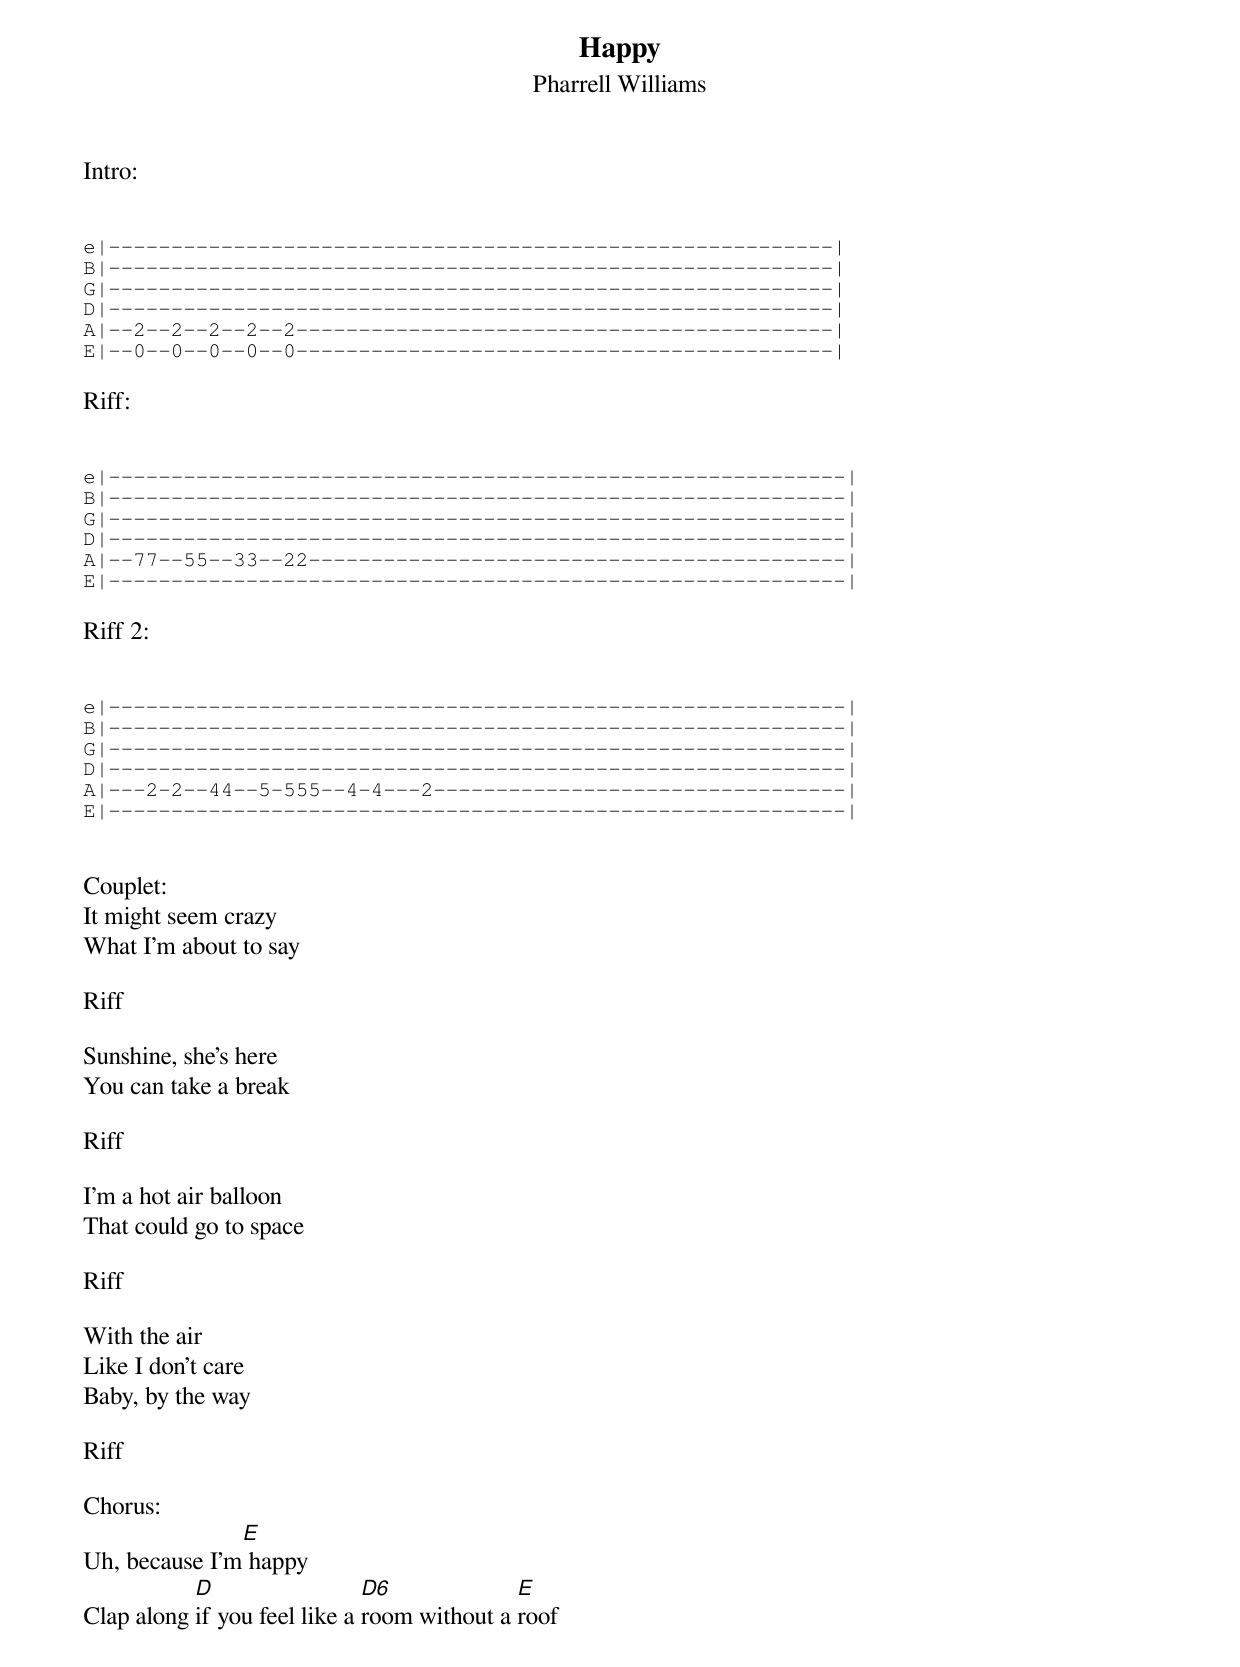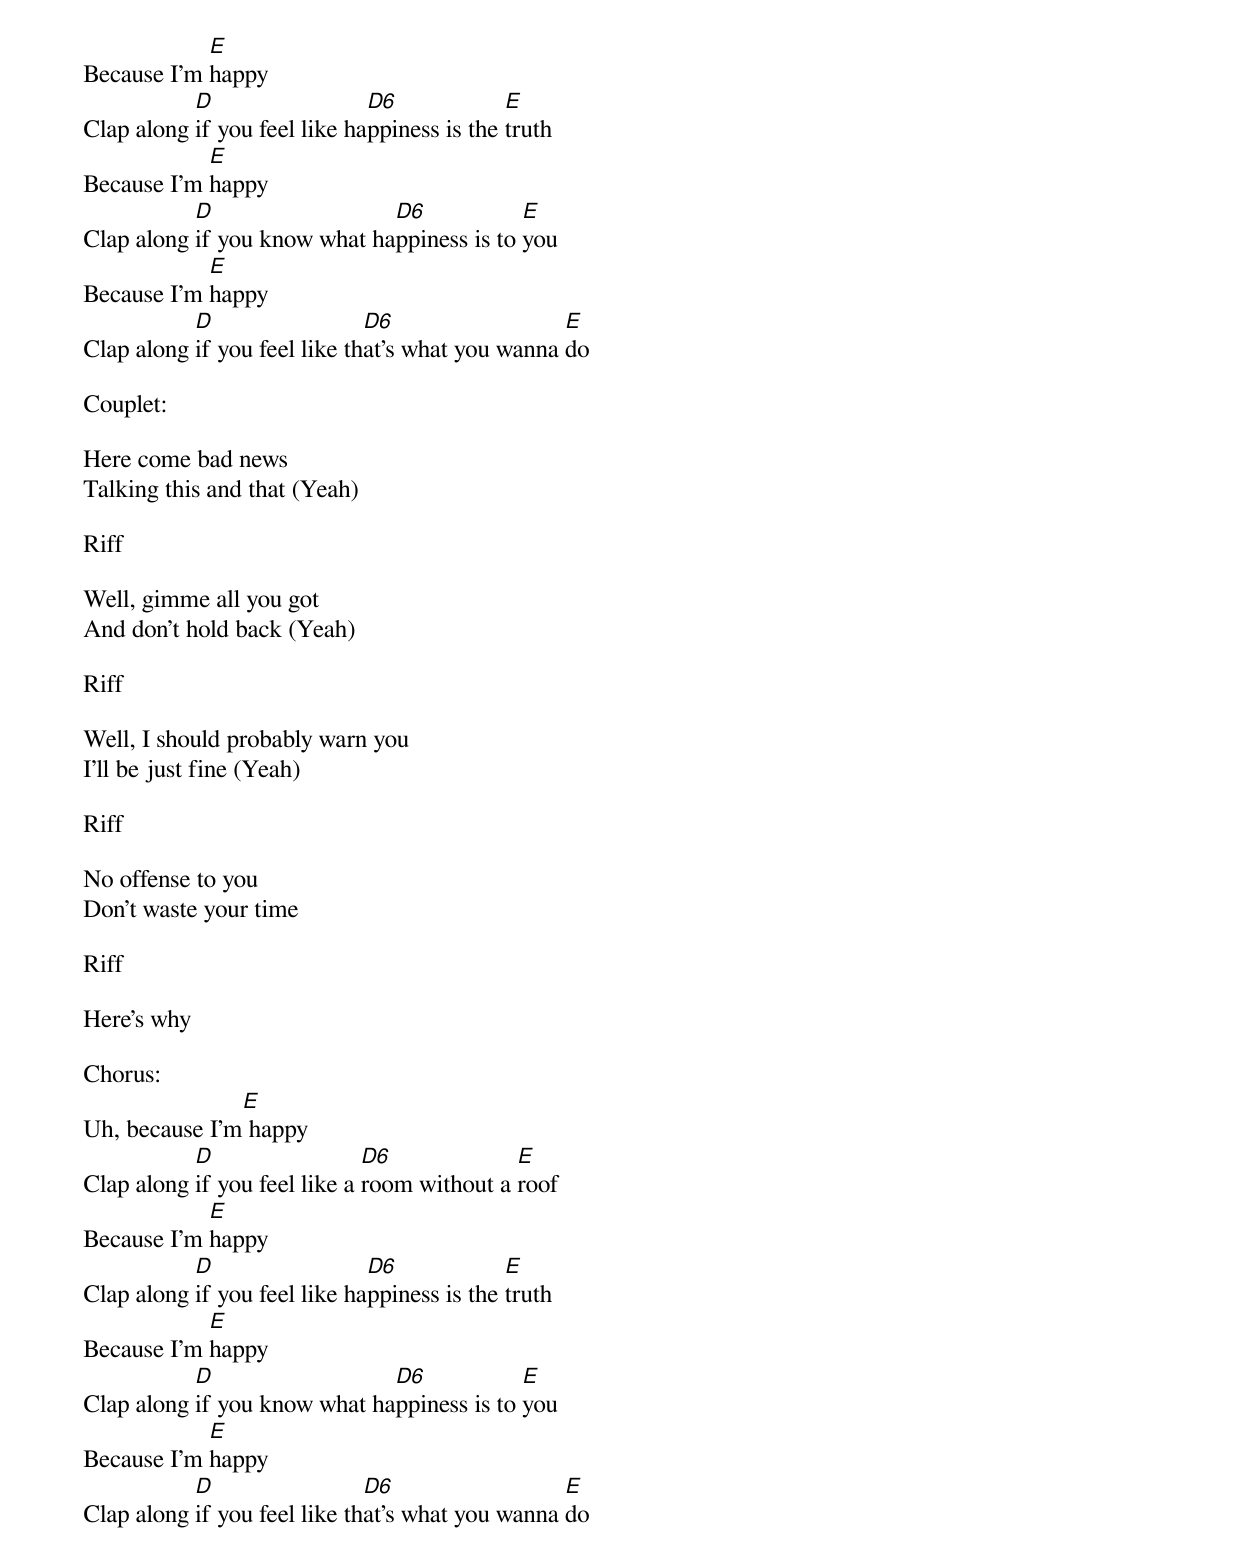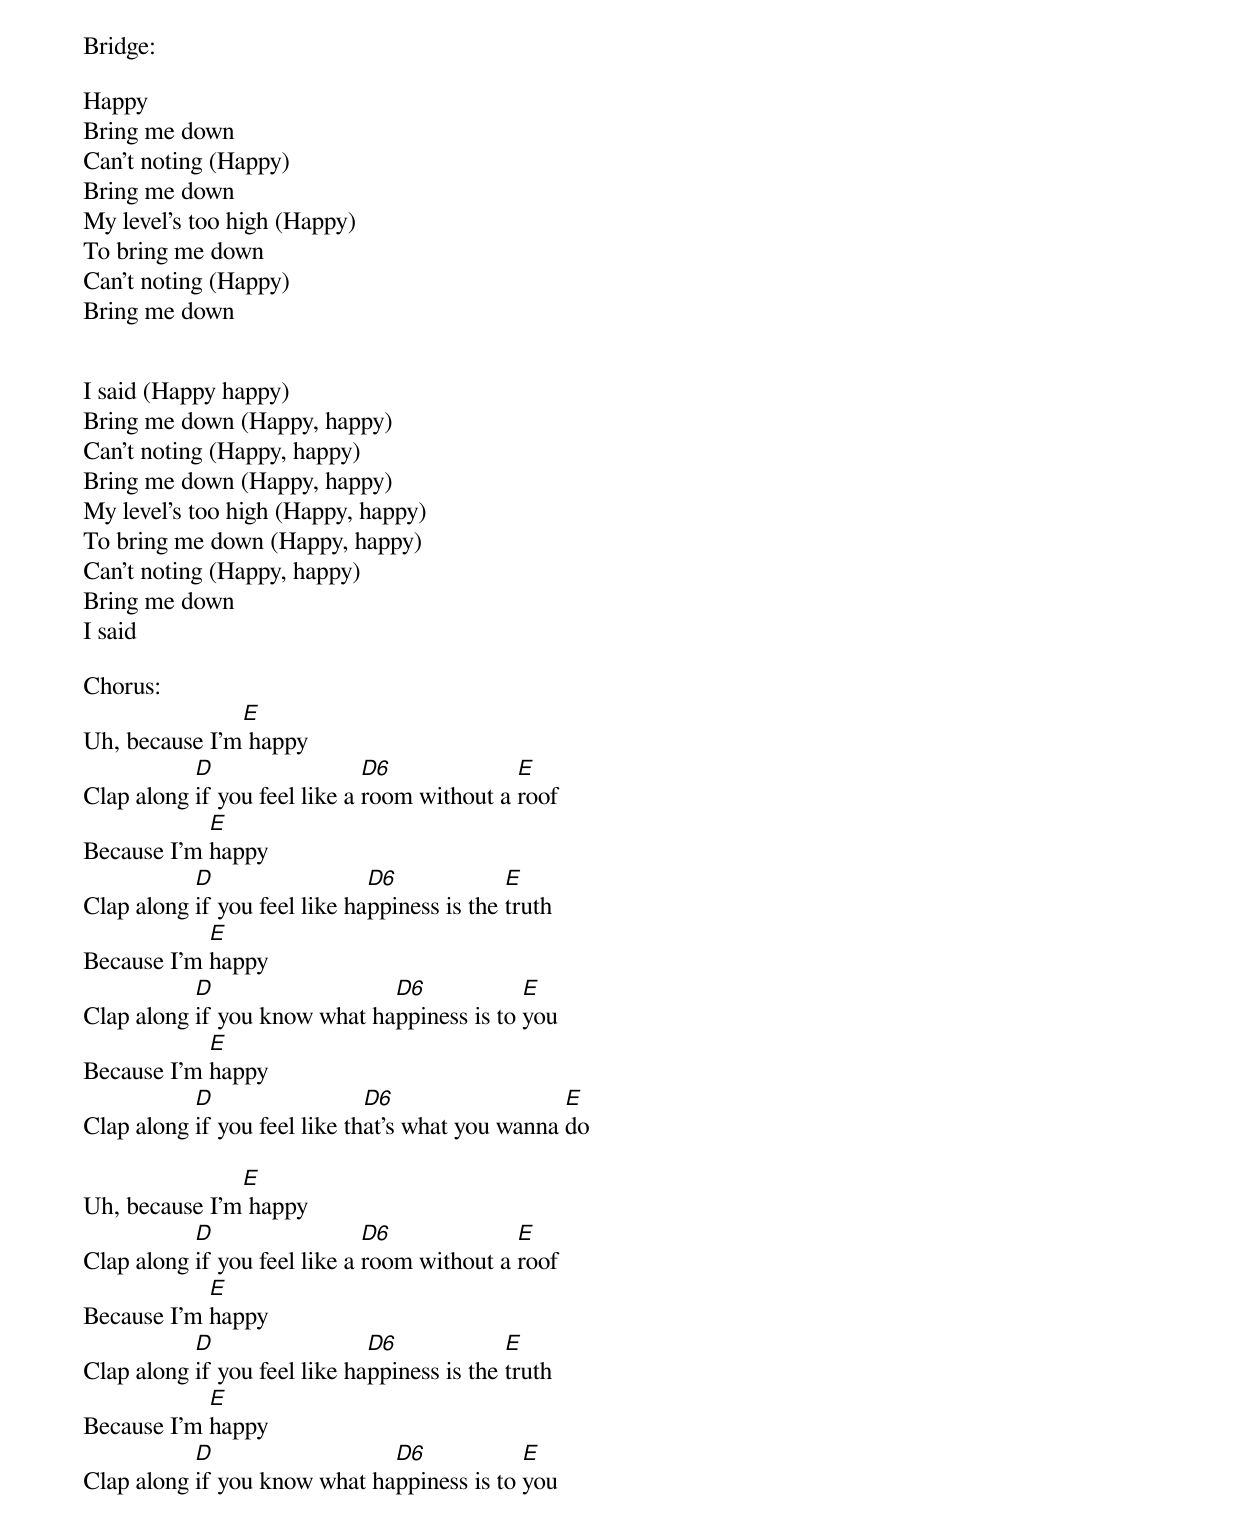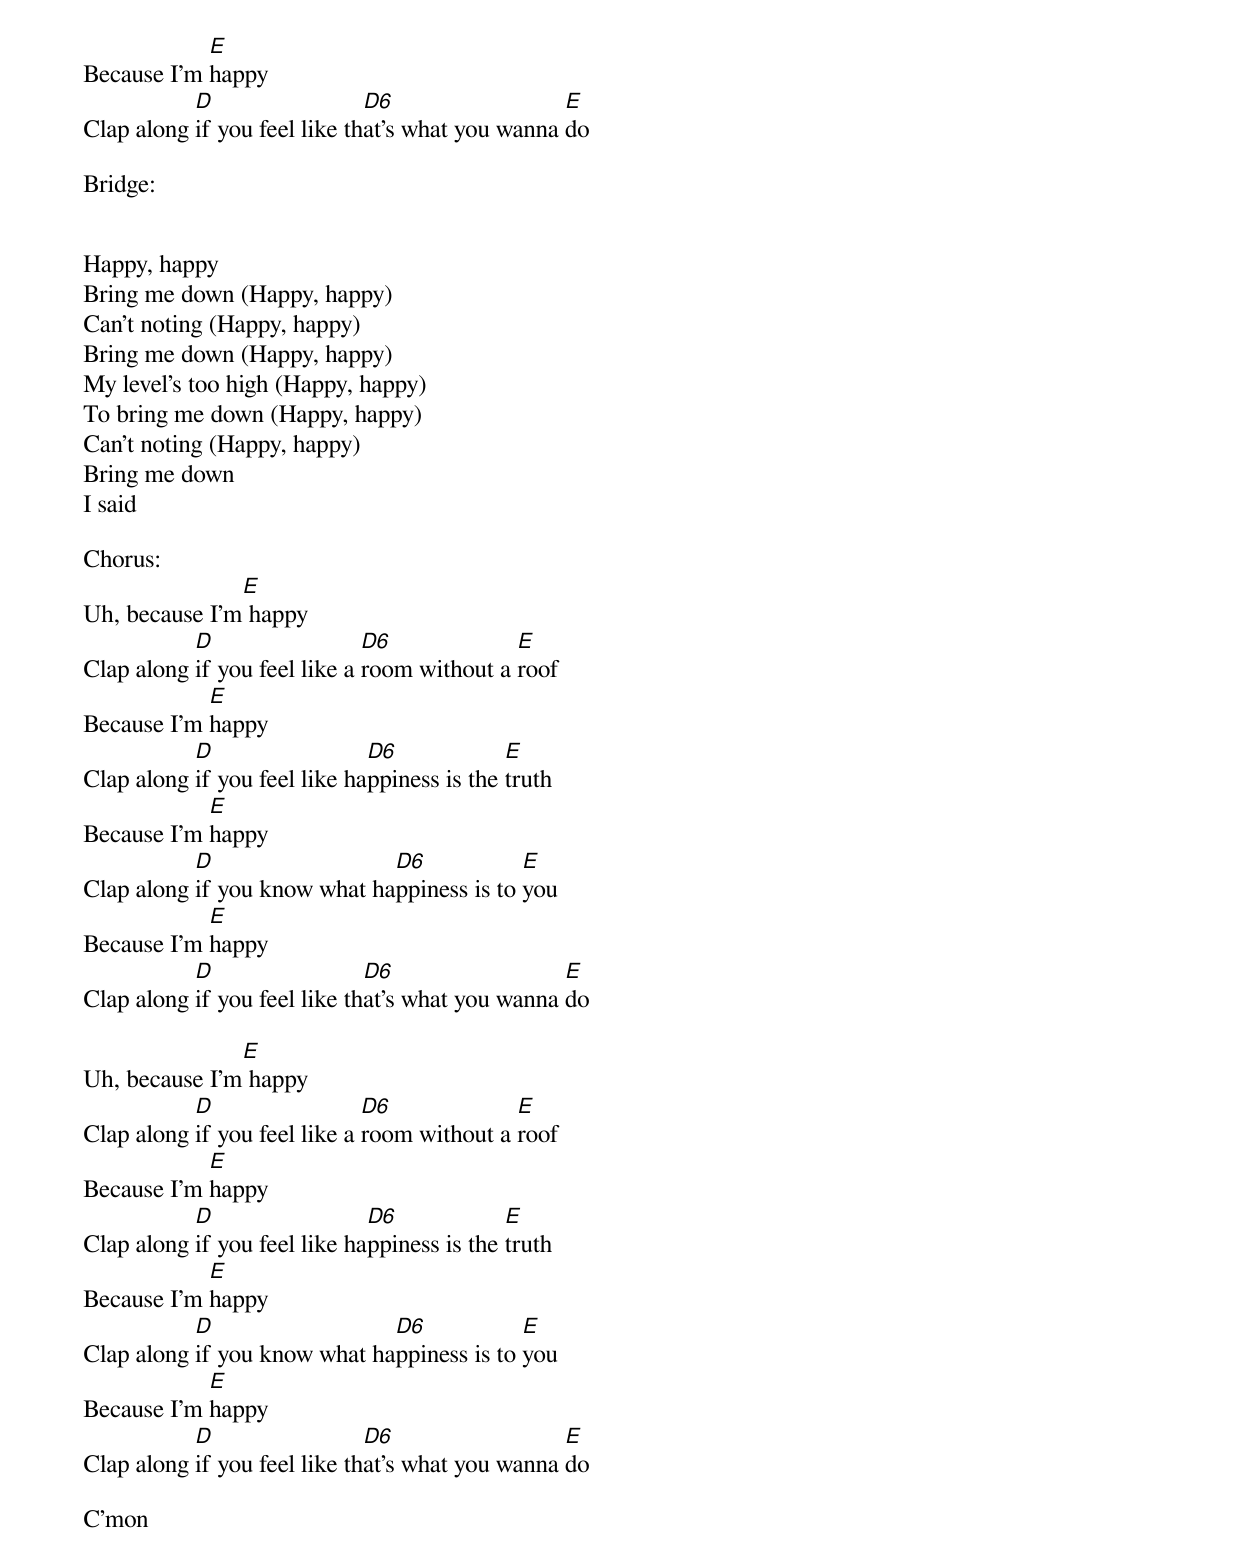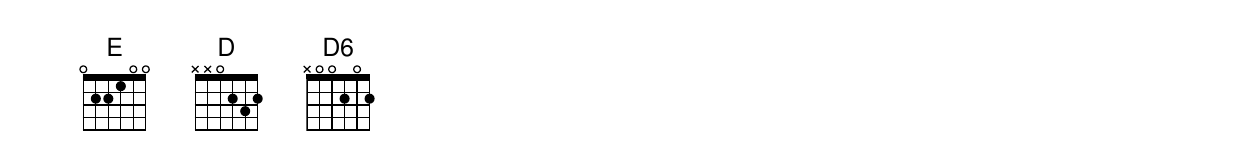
{t:Happy}
{st:Pharrell Williams}

Intro:


{sot}
e|----------------------------------------------------------|
B|----------------------------------------------------------|
G|----------------------------------------------------------|
D|----------------------------------------------------------|
A|--2--2--2--2--2-------------------------------------------|
E|--0--0--0--0--0-------------------------------------------|
{eot}

Riff:


{sot}
e|-----------------------------------------------------------|
B|-----------------------------------------------------------|
G|-----------------------------------------------------------|
D|-----------------------------------------------------------|
A|--77--55--33--22-------------------------------------------|
E|-----------------------------------------------------------|
{eot}

Riff 2:


{sot}
e|-----------------------------------------------------------|
B|-----------------------------------------------------------|
G|-----------------------------------------------------------|
D|-----------------------------------------------------------|
A|---2-2--44--5-555--4-4---2---------------------------------|
E|-----------------------------------------------------------|
{eot}


Couplet:
It might seem crazy
What I'm about to say

Riff

Sunshine, she's here
You can take a break

Riff

I'm a hot air balloon
That could go to space

Riff

With the air
Like I don't care
Baby, by the way

Riff

Chorus:
Uh, because I'm[E] happy
Clap along [D]if you feel like a [D6]room without a [E]roof
Because I'm [E]happy
Clap along [D]if you feel like ha[D6]ppiness is the [E]truth
Because I'm [E]happy
Clap along [D]if you know what ha[D6]ppiness is to [E]you
Because I'm [E]happy
Clap along [D]if you feel like th[D6]at's what you wanna [E]do

Couplet:

Here come bad news
Talking this and that (Yeah)

Riff

Well, gimme all you got
And don't hold back (Yeah)

Riff

Well, I should probably warn you
I'll be just fine (Yeah)

Riff

No offense to you
Don't waste your time

Riff

Here's why

Chorus:
Uh, because I'm[E] happy
Clap along [D]if you feel like a [D6]room without a [E]roof
Because I'm [E]happy
Clap along [D]if you feel like ha[D6]ppiness is the [E]truth
Because I'm [E]happy
Clap along [D]if you know what ha[D6]ppiness is to [E]you
Because I'm [E]happy
Clap along [D]if you feel like th[D6]at's what you wanna [E]do

Bridge:

Happy
Bring me down
Can't noting (Happy)
Bring me down
My level's too high (Happy)
To bring me down
Can't noting (Happy)
Bring me down


I said (Happy happy)
Bring me down (Happy, happy)
Can't noting (Happy, happy)
Bring me down (Happy, happy)
My level's too high (Happy, happy)
To bring me down (Happy, happy)
Can't noting (Happy, happy)
Bring me down
I said

Chorus:
Uh, because I'm[E] happy
Clap along [D]if you feel like a [D6]room without a [E]roof
Because I'm [E]happy
Clap along [D]if you feel like ha[D6]ppiness is the [E]truth
Because I'm [E]happy
Clap along [D]if you know what ha[D6]ppiness is to [E]you
Because I'm [E]happy
Clap along [D]if you feel like th[D6]at's what you wanna [E]do

Uh, because I'm[E] happy
Clap along [D]if you feel like a [D6]room without a [E]roof
Because I'm [E]happy
Clap along [D]if you feel like ha[D6]ppiness is the [E]truth
Because I'm [E]happy
Clap along [D]if you know what ha[D6]ppiness is to [E]you
Because I'm [E]happy
Clap along [D]if you feel like th[D6]at's what you wanna [E]do

Bridge:


Happy, happy
Bring me down (Happy, happy)
Can't noting (Happy, happy)
Bring me down (Happy, happy)
My level's too high (Happy, happy)
To bring me down (Happy, happy)
Can't noting (Happy, happy)
Bring me down
I said

Chorus:
Uh, because I'm[E] happy
Clap along [D]if you feel like a [D6]room without a [E]roof
Because I'm [E]happy
Clap along [D]if you feel like ha[D6]ppiness is the [E]truth
Because I'm [E]happy
Clap along [D]if you know what ha[D6]ppiness is to [E]you
Because I'm [E]happy
Clap along [D]if you feel like th[D6]at's what you wanna [E]do

Uh, because I'm[E] happy
Clap along [D]if you feel like a [D6]room without a [E]roof
Because I'm [E]happy
Clap along [D]if you feel like ha[D6]ppiness is the [E]truth
Because I'm [E]happy
Clap along [D]if you know what ha[D6]ppiness is to [E]you
Because I'm [E]happy
Clap along [D]if you feel like th[D6]at's what you wanna [E]do

C'mon
